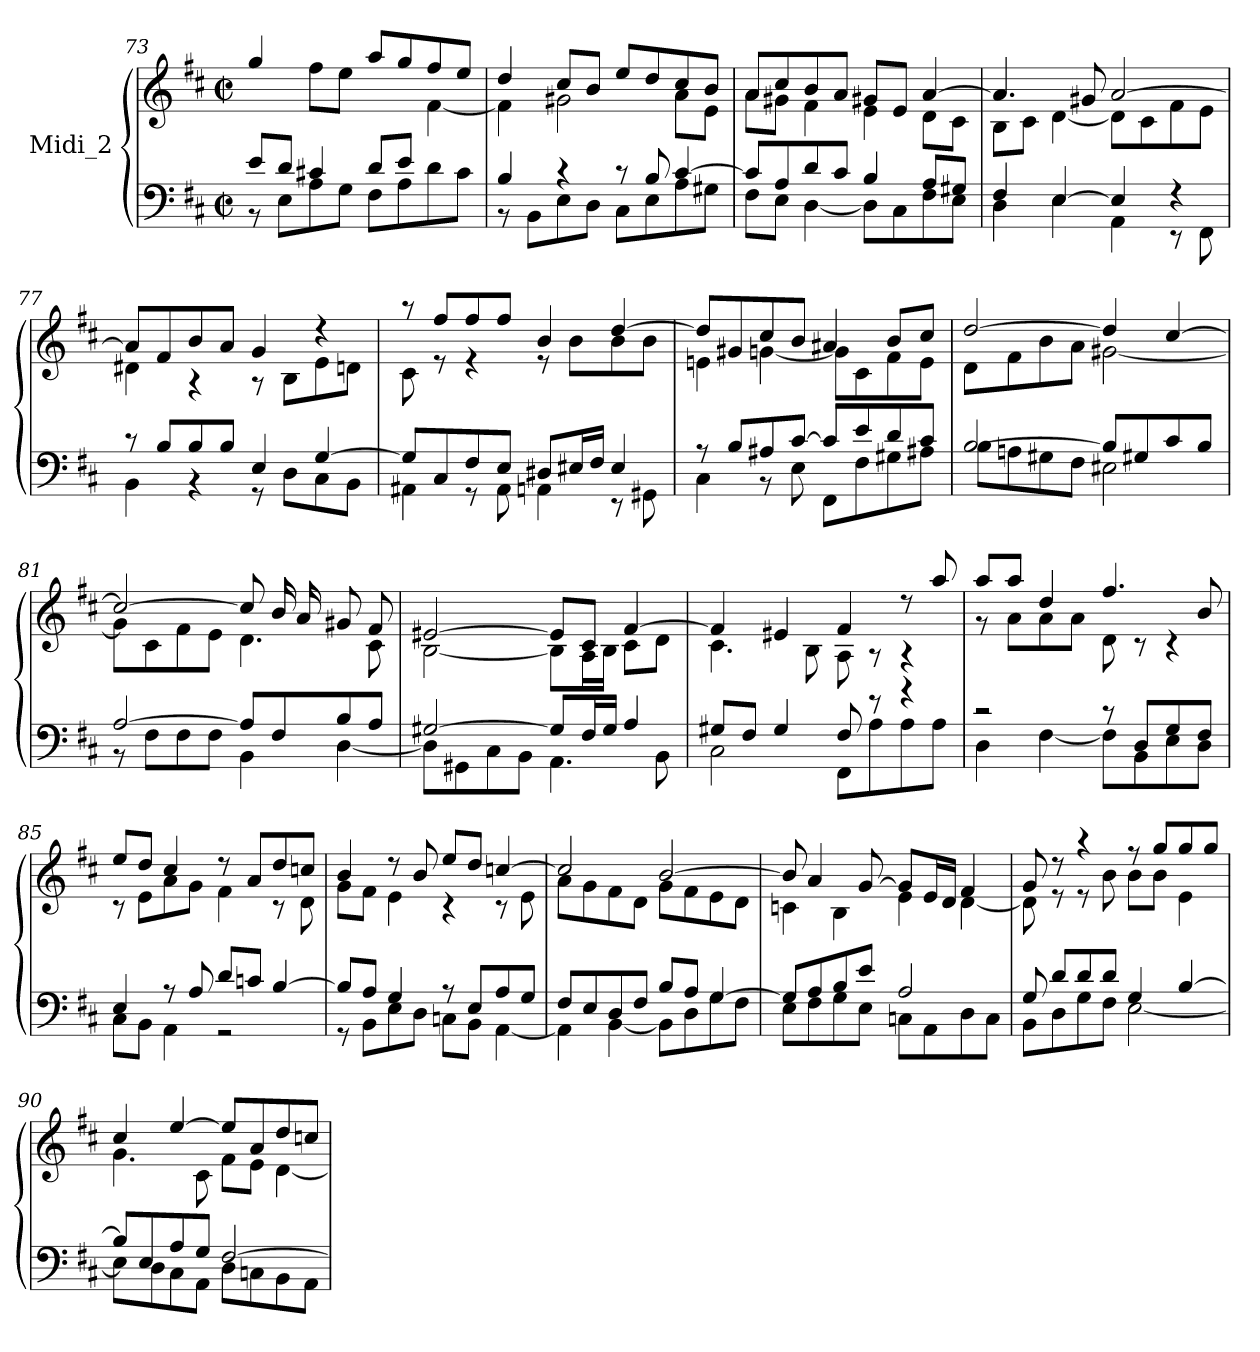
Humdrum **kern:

**kern	**kern
*part1	*part1
*staff2	*staff1
*I"Midi_2	*
*clefF4	*clefG2
*k[f#c#]	*k[f#c#]
*D:	*D:
*M2/2	*M2/2
*met(c|)	*met(c|)
=73	=73
*^	*^
8e/L	8r	4gg/	2ryy
8d/J	8EL	.	.
4c#X/	8A	8ff#L	.
.	8GJ	8eeJ	.
8d/L	8F#\L	8aa/L	4ryy
8e/J	8A\	8gg/	.
4ryy	8d\	8ff#/	[4f#\
.	8c#\J	8ee/J	.
=74	=74	=74	=74
4B/	8r	4dd/	4f#\]
.	8BB\L	.	.
4r	8E\	8cc#/L	2g#X\
.	8D\J	8b/J	.
8r	8C#L	8ee/L	.
8B/	8E	8dd/	.
[4c#/	8A	8cc#/	8aL
.	8G#XJ	8b/J	8eJ
!!LO:LB:g=z	!!
=75	=75	=75	=75
8c#L]	8F#\L	8a/L	8a\L
8A	8E\J	8cc#/	8g#X\J
8d	[4D\	8b/	4f#\
8c#J	.	8a/J	.
4B/	8D\L]	8g#X/L	4e\
.	8C#\	8e/J	.
8AL	8F#\	[4a/	8d\L
8G#XJ	8E\J	.	8c#\J
=76	=76	=76	=76
4F#/	4D\	4.a/]	8B\L
.	.	.	8c#\J
[4E/	4E\	.	[4d\
.	.	8g#X/	.
4E/]	4AA\	[2a/	8d\L]
.	.	.	8c#\
4r	8r	.	8f#\
.	8FF#\	.	8e\J
=77	=77	=77	=77
8r	4BB\	8a/L]	4d#X\
8B/L	.	8f#/	.
8B/	4r	8b/	4r
8B/J	.	8a/J	.
4E/	8r	4g/	8r
.	8D\L	.	8BL
[4G/	8C#\	4r	8e\
.	8BB\J	.	8dn\J
!!LO:LB:g=z	!!
=78	=78	=78	=78
8G/L]	4AA#X\	8r	8c#\
8C#/	.	8ff#L	8r
8F#/	8r	8ff#/	4r
8E/J	8AA#\	8ff#/J	.
8D#XL	4AAn\	4b/	8r
16E#XL	.	.	8bL
16F#/JJ	.	.	.
4E#/	8r	[4dd/	8b\
.	8GG#X\	.	8b\J
=79	=79	=79	=79
8r	4C#\	8ddL]	4en\
8BL	.	8g#X/	.
8A#X/	8r	8cc#/	[4gn\
[8c#/J	8E\	8b/J	.
8c#/L]	8FF#L	4a#X/	8g\L]
8e/	8F#\	.	8c#\
8d/	8G#X\	8b/L	8f#\
8c#/J	8A#X\J	8cc#/J	8e\J
=80	=80	=80	=80
[2B/	8BL	[2dd/	8dL
.	8An\	.	8f#\
.	8G#X\	.	8b\
.	8F#\J	.	8a\J
8BL]	2E#X\	4dd/]	[2g#X\
8G#X/	.	.	.
8c#/	.	[4cc#/	.
8B/J	.	.	.
!!LO:LB:g=z	!!
=81	=81	=81	=81
[2A/	8r	2cc#/_	8g#L]
.	8F#L	.	8c#
.	8F#	.	8f#
.	8F#J	.	8eJ
8AL]	4BB\	8cc#/L]	4.d\
8F#	.	16b/L	.
.	.	16a/	.
8B	[4D\	8g#X/	.
8AJ	.	8f#/J	8c#\
=82	=82	=82	=82
[2G#X/	8DL]	[2e#X/	[2B\
.	8GG#X	.	.
.	8C#	.	.
.	8BBJ	.	.
8G#L]	4.AA\	8e#L]	8B\L]
16F#L	.	8c#J	16A\L
16G#JJ	.	.	16B\JJ
4A/	.	[4f#/	8c#\L
.	8BB\	.	8d\J
=83	=83	=83	=83
8G#X/L	2C#\	4f#/]	4.c#\
8F#/J	.	.	.
4G#/	.	4e#X/	.
.	.	.	8B\
8F#/	8FF#L	4f#/	8A\
8r	8A	.	8r
4r	8A	8r	4r
.	8AJ	8aa/	.
!!LO:LB:g=z	!!
=84	=84	=84	=84
2r	4D\	8aa/L	8r
.	.	8aa/J	8a\L
.	[4F#\	4dd/	8a\
.	.	.	8a\J
8r	8F#\L]	4.ff#/	8d\
8D/L	8BB\	.	8r
8G/	8E\	.	4r
8F#/J	8D\J	8b/	.
=85	=85	=85	=85
4E/	8C#\L	8ee/L	8r
.	8BB\J	8dd/J	8e\L
8r	4AA\	4cc#/	8a\
8A/	.	.	8g\J
8d/L	2r	8r	4f#\
8cn/J	.	8aL	.
[4B/	.	8dd	8r
.	.	8ccnJ	8d\
=86	=86	=86	=86
8B/L]	8r	4b/	8g\L
8A/J	8BB\L	.	8f#\J
4G/	8E\	8r	4e\
.	8D\J	8b/	.
8r	8Cn\L	8eeL	4r
8EL	8BB\J	8ddJ	.
8A/	[4AA\	[4ccn/	8r
8G/J	.	.	8e\
!!LO:LB:g=z	!!
=87	=87	=87	=87
8F#L	4AA\]	2cc/]	8a\L
8E/	.	.	8g\
8D/	[4BB\	.	8f#\
8F#/J	.	.	8d\J
8B/L	8BB\L]	[2b/	8g\L
8A/J	8D\	.	8f#\
[4G/	8G\	.	8e\
.	8F#\J	.	8d\J
=88	=88	=88	=88
8GL]	8EL	8b/]	4cn\
8A/	8F#\	4a/	.
8B/	8G\	.	4B
8e/J	8E\J	[8g/	.
2A/	8CnL	8gL]	4e\
.	8AA\	16eL	.
.	.	16dJJ	.
.	8D\	4f#/	[4d\
.	8C\J	.	.
=89	=89	=89	=89
8G/	8BBL	8g/	8d\]
8d/L	8D\	8r	8r
8d/	8G\	4r	8r
8d/J	8F#\J	.	8b\
4G/	[2E\	8r	8b\L
.	.	8gg/L	8b\J
[4B/	.	8gg/	4e\
.	.	8gg/J	.
!!LO:LB:g=z	!!
=90	=90	=90	=90
8BL]	8EL]	4cc#/	4.g\
8E/	8D\	.	.
8A/	8C#\	[4ee/	.
8G/J	8AA\J	.	8c#\
[2F#/	8DL	8ee/L]	8f#\L
.	8Cn\	8a/	8e\J
.	8BB\	8dd/	[4d\
.	8AA\J	8ccn/J	.
*v	*v	*	*
*	*v	*v
=	=
*-	*-
